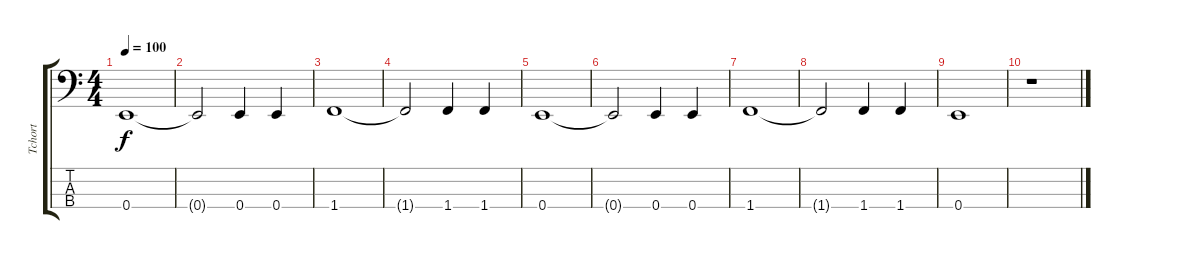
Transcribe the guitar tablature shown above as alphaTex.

\track ("Tchort" "Tchort") {instrument electricbasspick}
\staff {score tabs}
\tuning (G2 D2 A1 E1) {hide}
\ts (4 4)
\tempo 100
\clef f4
\ks c
0.4.1{dy f} |
0.4{t}.2 0.4.4 0.4.4 |
1.4.1 |
1.4{t}.2 1.4.4 1.4.4 |
0.4.1 |
0.4{t}.2 0.4.4 0.4.4 |
1.4.1 |
1.4{t}.2 1.4.4 1.4.4 |
0.4.1 |
r.1
